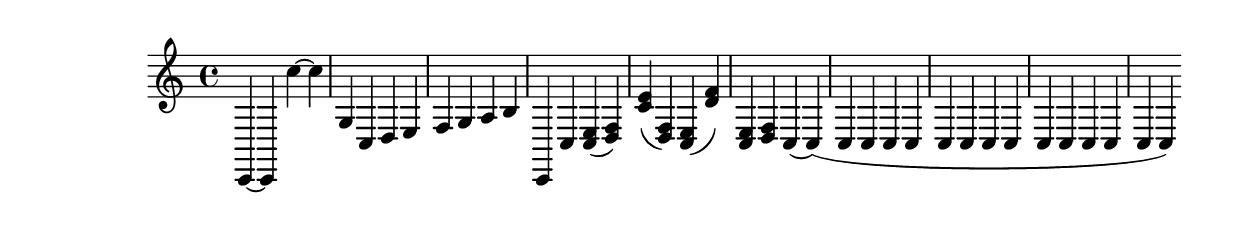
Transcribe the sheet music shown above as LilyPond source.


\version "1.3.5";

\score{
	\notes\transpose c'{

		c,4 ~ c, c'' ~ c'' ~ g ~ c ~
		d ~ e ~ f ~ g ~
		a ~ b ~ c, ~ c

		< c e ( > <)d f> 
		\transpose c''
		< c e ( > <)d f>
		\transpose c'
		< c e ( > <)d' f'>
		< { c ~ d }
		  { e ~ f }
		>
%	\context Staff <
%	{ \stemup c'8 ~g ~e( ~c~ [c'~ g' e' )c'] c'' ~ c'' c~c }
%	{ \stemdown c (e g )c'~( [b a g )d]   	r2 } 
%	>

	{

		c4()c( c c  |
		c c c c |
		c c c c |
		c c c )c |
	}
	}
}
